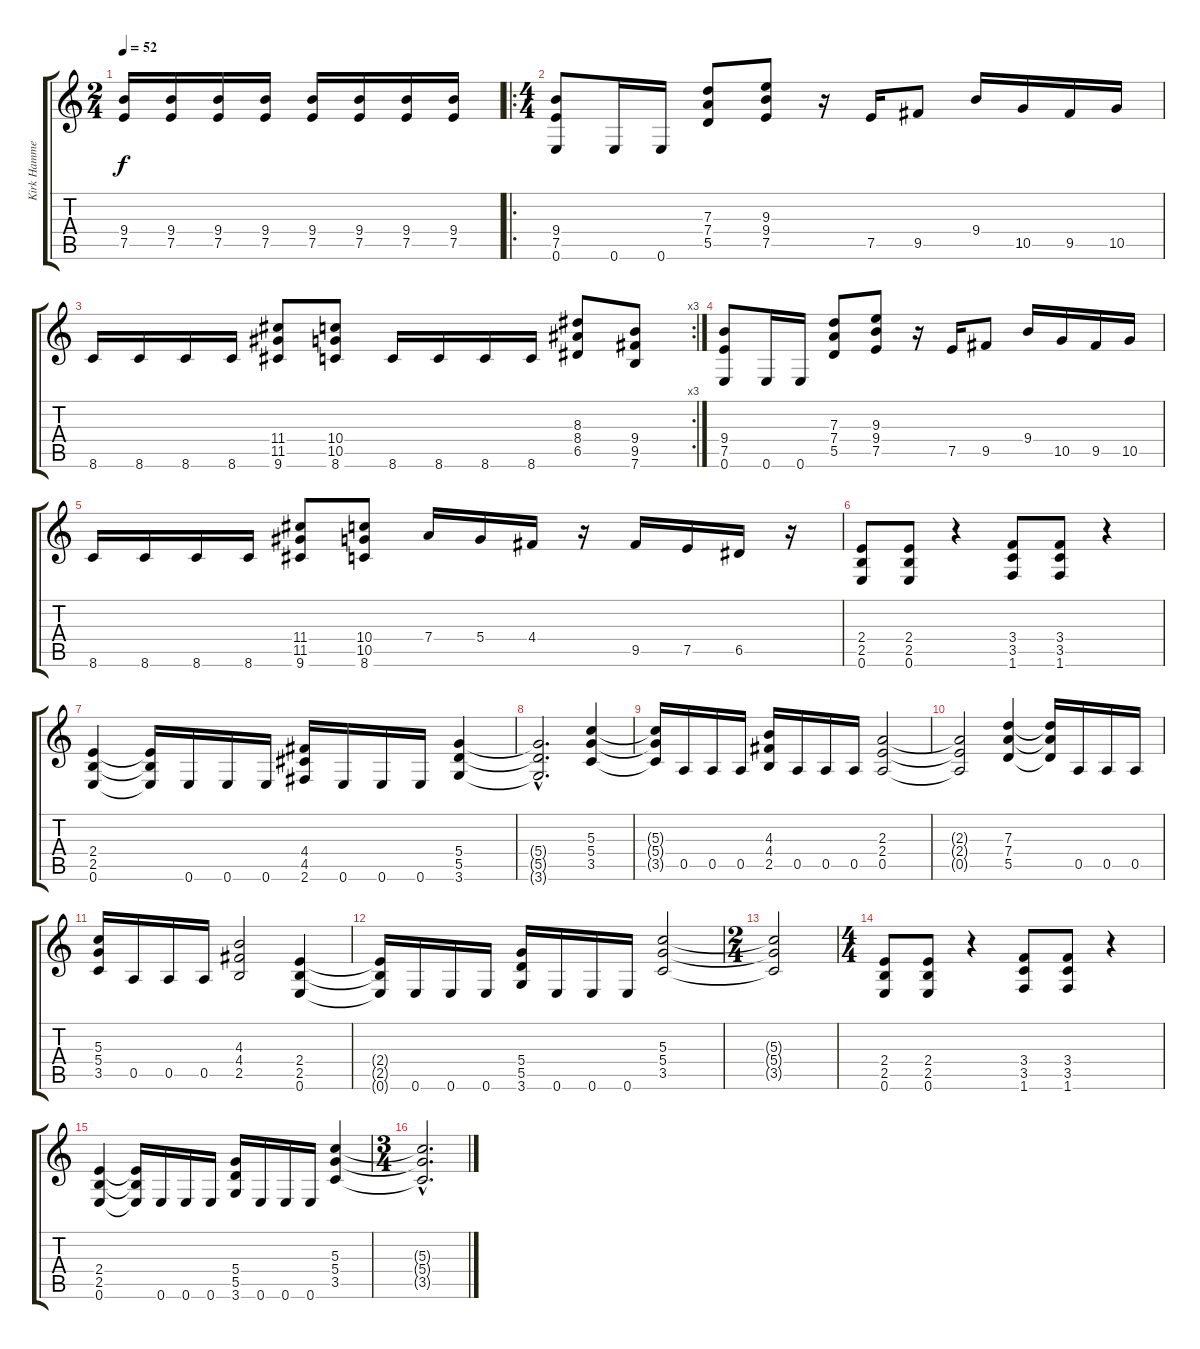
\track ("Kirk Hammet" "Kirk Hamme") {instrument distortionguitar}
\staff {score tabs}
\tuning (E4 B3 G3 D3 A2 E2) {hide}
\ts (2 4)
\tempo 52
\clef g2
\ks c
(9.4 7.5).16{dy f} (9.4 7.5).16 (9.4 7.5).16 (9.4 7.5).16 (9.4 7.5).16 (9.4 7.5).16 (9.4 7.5).16 (9.4 7.5).16 |
\ro
\ts (4 4)
(9.4 7.5 0.6).8 0.6.16 0.6.16 (7.3 7.4 5.5).8 (9.3 9.4 7.5).8 r.16 7.5.16 9.5.8 9.4.16 10.5.16 9.5.16 10.5.16 |
\rc 3
8.6.16 8.6.16 8.6.16 8.6.16 (11.4 11.5 9.6).8 (10.4 10.5 8.6).8 8.6.16 8.6.16 8.6.16 8.6.16 (8.3 8.4 6.5).8 (9.4 9.5 7.6).8 |
(9.4 7.5 0.6).8 0.6.16 0.6.16 (7.3 7.4 5.5).8 (9.3 9.4 7.5).8 r.16 7.5.16 9.5.8 9.4.16 10.5.16 9.5.16 10.5.16 |
8.6.16 8.6.16 8.6.16 8.6.16 (11.4 11.5 9.6).8 (10.4 10.5 8.6).8 7.4.16 5.4.16 4.4.16 r.16 9.5.16 7.5.16 6.5.16 r.16 |
(2.4 2.5 0.6).8 (2.4 2.5 0.6).8 r.4 (3.4 3.5 1.6).8 (3.4 3.5 1.6).8 r.4 |
(2.4 2.5 0.6).4 (2.4{t} 2.5{t} 0.6{t}).16 0.6.16 0.6.16 0.6.16 (4.4 4.5 2.6).16 0.6.16 0.6.16 0.6.16 (5.4 5.5 3.6).4 |
(5.4{hac t} 5.5{hac t} 3.6{hac t}).2{d} (5.3 5.4 3.5).4 |
(5.3{t} 5.4{t} 3.5{t}).16 0.5.16 0.5.16 0.5.16 (4.3 4.4 2.5).16 0.5.16 0.5.16 0.5.16 (2.3 2.4 0.5).2 |
(2.3{t} 2.4{t} 0.5{t}).2 (7.3 7.4 5.5).4 (7.3{t} 7.4{t} 5.5{t}).16 0.5.16 0.5.16 0.5.16 |
(5.3 5.4 3.5).16 0.5.16 0.5.16 0.5.16 (4.3 4.4 2.5).2 (2.4 2.5 0.6).4 |
(2.4{t} 2.5{t} 0.6{t}).16 0.6.16 0.6.16 0.6.16 (5.4 5.5 3.6).16 0.6.16 0.6.16 0.6.16 (5.3 5.4 3.5).2 |
\ts (2 4)
(5.3{t} 5.4{t} 3.5{t}).2 |
\ts (4 4)
(2.4 2.5 0.6).8 (2.4 2.5 0.6).8 r.4 (3.4 3.5 1.6).8 (3.4 3.5 1.6).8 r.4 |
(2.4 2.5 0.6).4 (2.4{t} 2.5{t} 0.6{t}).16 0.6.16 0.6.16 0.6.16 (5.4 5.5 3.6).16 0.6.16 0.6.16 0.6.16 (5.3 5.4 3.5).4 |
\ts (3 4)
(5.3{hac t} 5.4{hac t} 3.5{hac t}).2{d}
